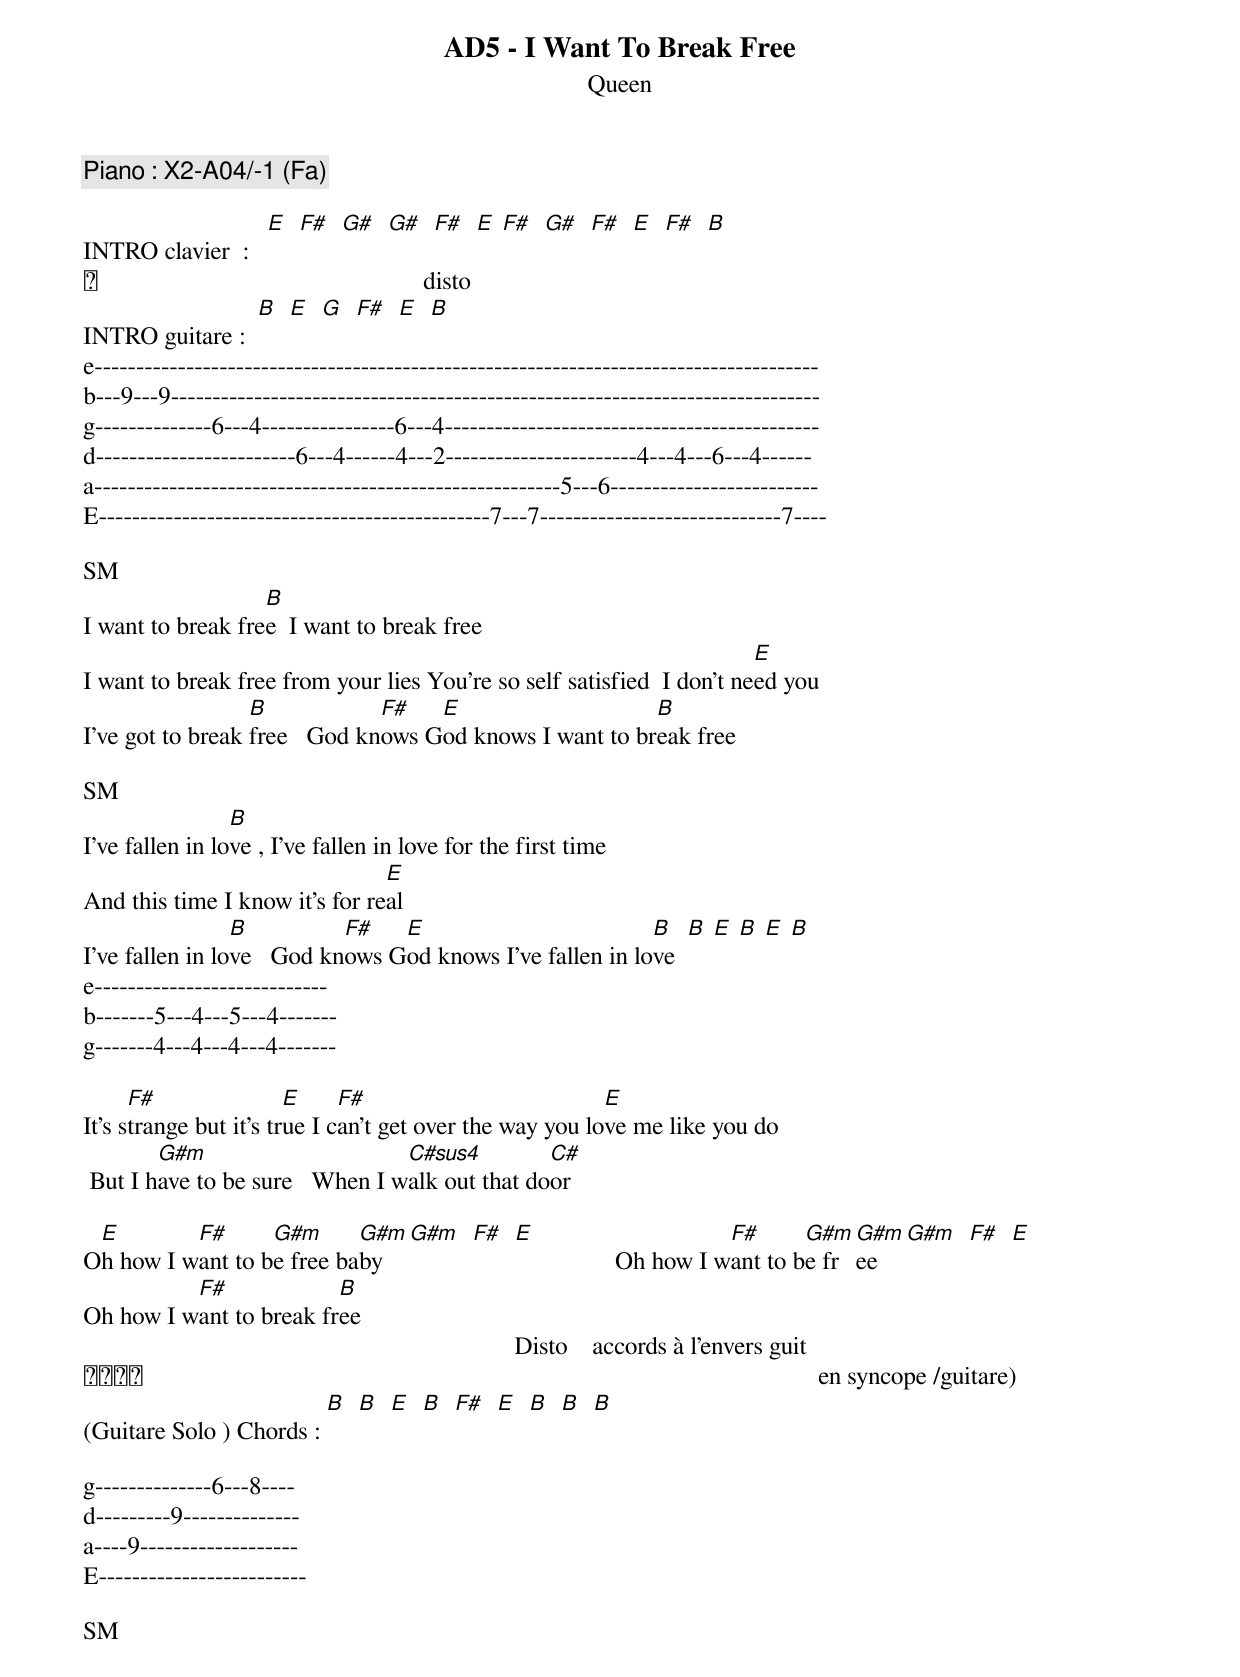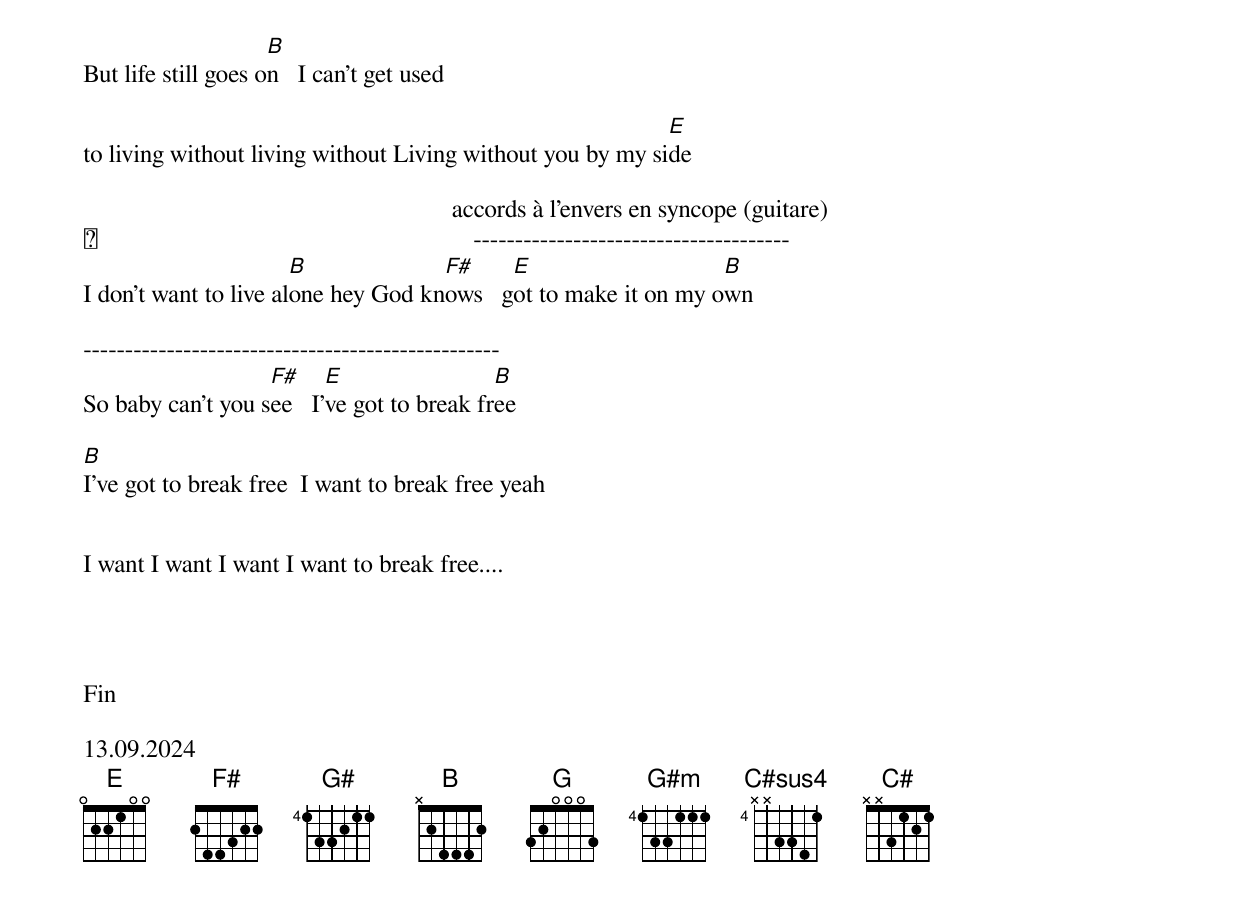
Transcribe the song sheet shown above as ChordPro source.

{title: AD5 - I Want To Break Free}
{subtitle: Queen }
{c:Piano : X2-A04/-1 (Fa)}

INTRO clavier  :   [E]  [F#]  [G#]  [G#]  [F#]  [E] [F#]  [G#]  [F#]  [E]  [F#]  [B]
                                                    disto
INTRO guitare :  [B]  [E]  [G]  [F#]  [E]  [B]
e---------------------------------------------------------------------------------------
b---9---9------------------------------------------------------------------------------
g--------------6---4----------------6---4---------------------------------------------
d------------------------6---4------4---2-----------------------4---4---6---4------
a--------------------------------------------------------5---6-------------------------
E-----------------------------------------------7---7-----------------------------7----

SM
I want to break fre[B]e  I want to break free
I want to break free from your lies You're so self satisfied  I don't ne[E]ed you
I've got to break [B]free   God kn[F#]ows G[E]od knows I want to br[B]eak free

SM
I've fallen in lo[B]ve , I've fallen in love for the first time
And this time I know it's for re[E]al
I've fallen in lo[B]ve   God kn[F#]ows G[E]od knows I've fallen in lo[B]ve  [B] [E] [B] [E] [B]
e----------------------------
b-------5---4---5---4-------
g-------4---4---4---4-------

It's s[F#]trange but it's tr[E]ue I c[F#]an't get over the way you lo[E]ve me like you do
 But I h[G#m]ave to be sure   When I w[C#sus4]alk out that do[C#]or

O[E]h how I w[F#]ant to b[G#m]e free ba[G#m]by [G#m]  [F#]  [E]                Oh how I w[F#]ant to b[G#m]e fr[G#m]ee [G#m]  [F#]  [E]
Oh how I w[F#]ant to break fr[B]ee
                                                                     Disto		  accords à l'envers guit
                                                                                                            en syncope /guitare)
(Guitare Solo ) Chords : [B]  [B]  [E]  [B]  [F#]  [E]  [B]  [B]  [B]

g--------------6---8----
d---------9--------------
a----9-------------------
E-------------------------

SM
But life still goes o[B]n   I can't get used

to living without living without Living without you by my si[E]de

                                                           accords à l'envers en syncope (guitare)
                                                            --------------------------------------
I don't want to live al[B]one hey God kn[F#]ows   g[E]ot to make it on my o[B]wn

--------------------------------------------------
So baby can't you s[F#]ee   I'[E]ve got to break fr[B]ee

[B]I've got to break free  I want to break free yeah


I want I want I want I want to break free....




Fin

13.09.2024
